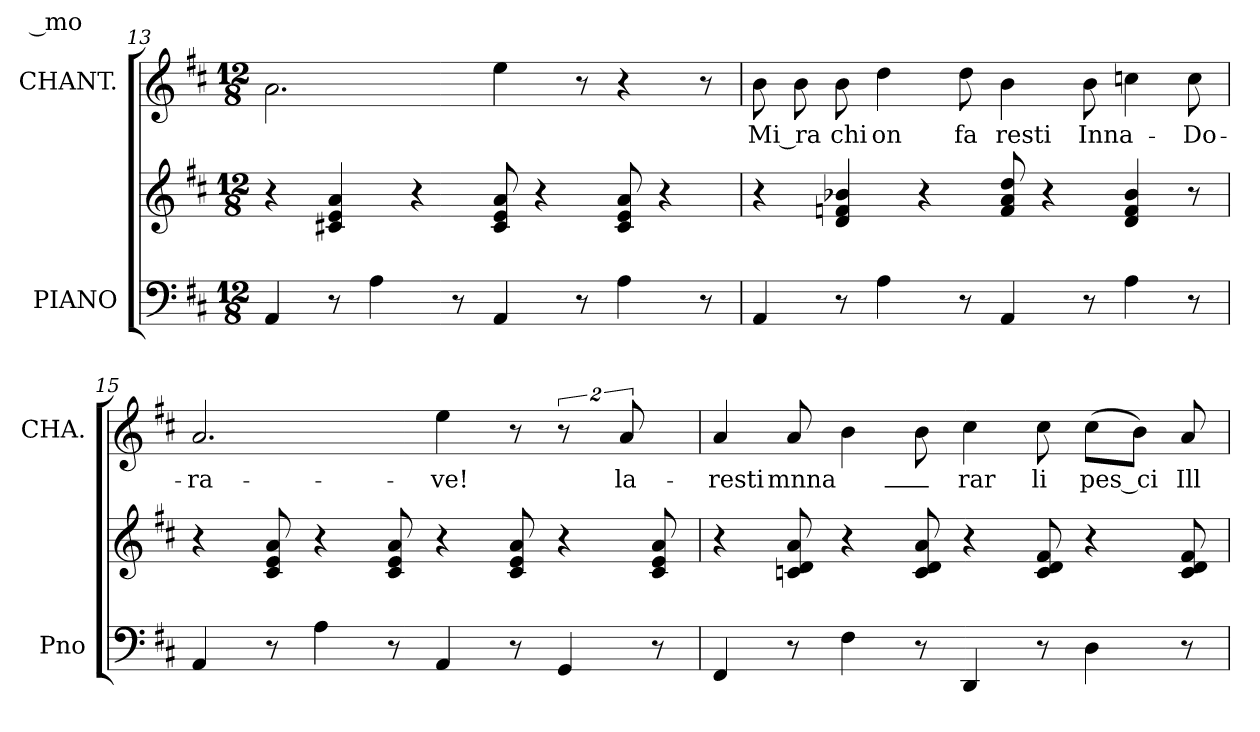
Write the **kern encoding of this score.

**kern	**kern	**kern	**text
*part2	*part2	*part1	*part1
*staff3	*staff2	*staff1	*staff1
*I"PIANO	*	*I"CHANT.	*
*I'Pno	*	*I'CHA.	*
*clefF4	*clefG2	*clefG2	*
*k[f#c#]	*k[f#c#]	*k[f#c#]	*
*D:	*D:	*D:	*
*M12/8	*M12/8	*M12/8	*
=13	=13	=13	=13
4AAi/	4r	2.ai\	.
8r	4c#Xi/ 4ei 4ai	.	.
4Ai\	.	.	.
.	4r	.	.
8r	.	.	.
4AAi/	8c#i/ 8ei 8ai	4eei\	.
.	4r	.	.
8r	.	8r	.
4Ai\	8c#i/ 8ei 8ai	4r	.
.	4r	.	.
8r	.	8r	.
!!LO:PB:g=z
=14	=14	=14	=14
!	!	!	!LO:LY:b:color=#000000
4AAi/	4r	8bi\	Mi_ra
.	.	8bi\	.
!	!	!	!LO:LY:b:color=#000000
8r	4di/ 4fni 4b-Xi	8bi\	chi
!	!	!	!LO:LY:b:color=#000000
4Ai\	.	4ddi\	on
.	4r	.	.
!	!	!	!LO:LY:b:color=#000000
8r	.	8ddi\	fa
!	!	!	!LO:LY:b:color=#000000
4AAi/	8fi/ 8ai 8ddi	4bi\	resti
.	4r	.	.
!	!	!	!LO:LY:b:color=#000000
8r	.	8bi\	Inna-
4Ai\	4di/ 4fi 4b-i	4ccni\	.
!	!	!	!LO:LY:b:color=#000000
8r	8r	8cci\	Do-
=15	=15	=15	=15
!	!	!	!LO:LY:b:color=#000000
4AAi/	4r	2.ai/	ra-
8r	8c#i/ 8ei 8ai	.	.
4Ai\	4r	.	.
8r	8c#i/ 8ei 8ai	.	.
!	!	!	!LO:LY:b:color=#000000
4AAi/	4r	4eei\	ve!
8r	8c#i/ 8ei 8ai	8r	.
4GGi/	4r	16%3r	.
!	!	!	!LO:LY:b:color=#000000
.	.	16%3ai/	la-
8r	8c#i/ 8ei 8ai	.	.
=16	=16	=16	=16
!	!	!	!LO:LY:b:color=#000000
4FF#i/	4r	4ai/	resti
!	!	!	!LO:LY:b:color=#000000
8r	8cni/ 8di 8ai	8ai/	mnna
!	!	!	!LO:LY:b:color=#000000
4F#i\	4r	4bi\	_mo_
8r	8ci/ 8di 8ai	8bi\	.
!	!	!	!LO:LY:b:color=#000000
4DDi/	4r	4cc#i\	rar
!	!	!	!LO:LY:b:color=#000000
8r	8ci/ 8di 8f#i	8cc#i\	li
!	!	!	!LO:LY:b:color=#000000
4Di\	4r	(8cc#i\L	pes_ci
.	.	8bi\J)	.
!	!	!	!LO:LY:b:color=#000000
8r	8ci/ 8di 8f#i	8ai/	Ill
=	=	=	=
*-	*-	*-	*-
